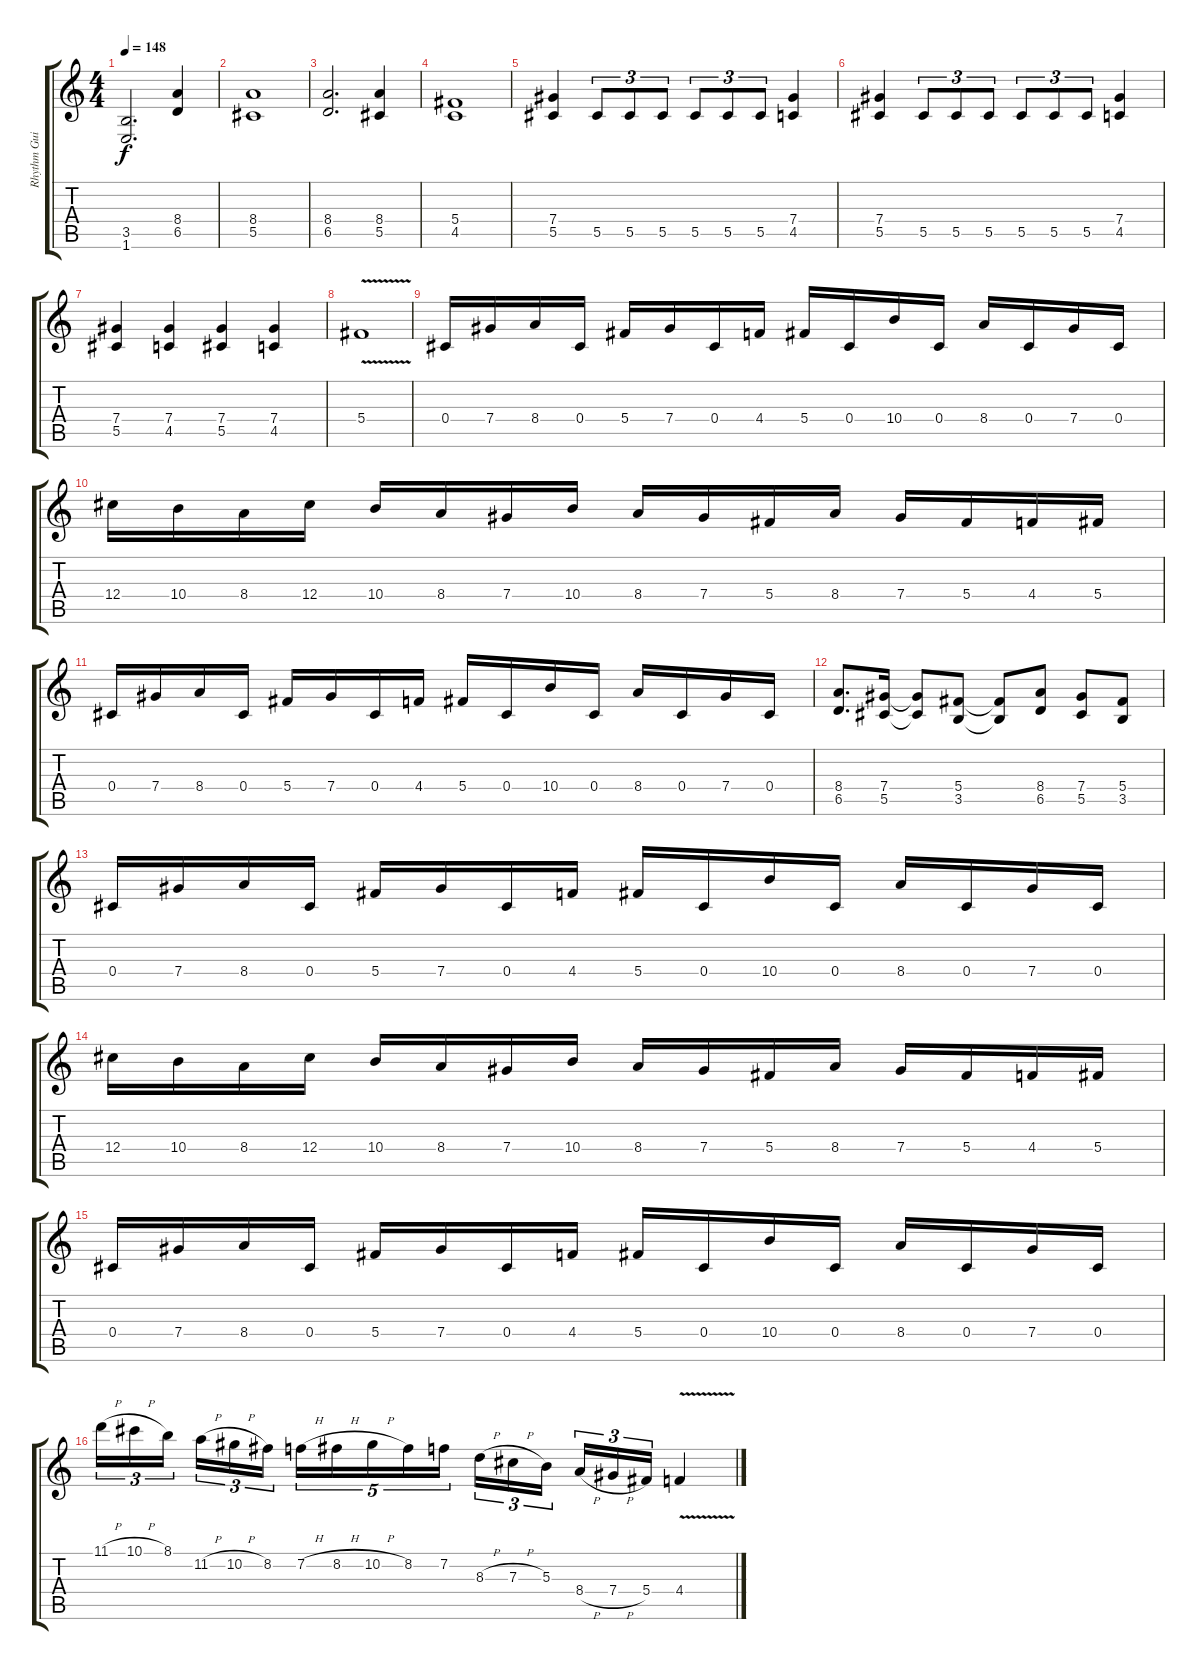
\track ("Rhythm Guitar" "Rhythm Gui") {instrument distortionguitar}
\staff {score tabs}
\tuning (Eb4 Bb3 Gb3 Db3 Ab2 Eb2) {hide}
\ts (4 4)
\tempo 148
\clef g2
\ks c
(3.5 1.6).2{d dy f} (8.4 6.5).4 |
(8.4 5.5).1 |
(8.4 6.5).2{d} (8.4 5.5).4 |
(5.4 4.5).1 |
(7.4 5.5).4 5.5.8{tu (3 2)} 5.5.8{tu (3 2)} 5.5.8{tu (3 2)} 5.5.8{tu (3 2)} 5.5.8{tu (3 2)} 5.5.8{tu (3 2)} (7.4 4.5).4 |
(7.4 5.5).4 5.5.8{tu (3 2)} 5.5.8{tu (3 2)} 5.5.8{tu (3 2)} 5.5.8{tu (3 2)} 5.5.8{tu (3 2)} 5.5.8{tu (3 2)} (7.4 4.5).4 |
(7.4 5.5).4 (7.4 4.5).4 (7.4 5.5).4 (7.4 4.5).4 |
5.4{v}.1 |
0.4.16 7.4.16 8.4.16 0.4.16 5.4.16 7.4.16 0.4.16 4.4.16 5.4.16 0.4.16 10.4.16 0.4.16 8.4.16 0.4.16 7.4.16 0.4.16 |
12.4.16 10.4.16 8.4.16 12.4.16 10.4.16 8.4.16 7.4.16 10.4.16 8.4.16 7.4.16 5.4.16 8.4.16 7.4.16 5.4.16 4.4.16 5.4.16 |
0.4.16 7.4.16 8.4.16 0.4.16 5.4.16 7.4.16 0.4.16 4.4.16 5.4.16 0.4.16 10.4.16 0.4.16 8.4.16 0.4.16 7.4.16 0.4.16 |
(8.4 6.5).8{d} (7.4 5.5).16 (7.4{t} 5.5{t}).8 (5.4 3.5).8 (5.4{t} 3.5{t}).8 (8.4 6.5).8 (7.4 5.5).8 (5.4 3.5).8 |
0.4.16 7.4.16 8.4.16 0.4.16 5.4.16 7.4.16 0.4.16 4.4.16 5.4.16 0.4.16 10.4.16 0.4.16 8.4.16 0.4.16 7.4.16 0.4.16 |
12.4.16 10.4.16 8.4.16 12.4.16 10.4.16 8.4.16 7.4.16 10.4.16 8.4.16 7.4.16 5.4.16 8.4.16 7.4.16 5.4.16 4.4.16 5.4.16 |
0.4.16 7.4.16 8.4.16 0.4.16 5.4.16 7.4.16 0.4.16 4.4.16 5.4.16 0.4.16 10.4.16 0.4.16 8.4.16 0.4.16 7.4.16 0.4.16 |
11.1{h}.16{tu (3 2)} 10.1{h}.16{tu (3 2)} 8.1.16{tu (3 2) beam splitsecondary} 11.2{h}.16{tu (3 2)} 10.2{h}.16{tu (3 2)} 8.2.16{tu (3 2)} 7.2{h}.16{tu (5 4)} 8.2{h}.16{tu (5 4)} 10.2{h}.16{tu (5 4)} 8.2.16{tu (5 4)} 7.2.16{tu (5 4)} 8.3{h}.16{tu (3 2)} 7.3{h}.16{tu (3 2)} 5.3.16{tu (3 2) beam splitsecondary} 8.4{h}.16{tu (3 2)} 7.4{h}.16{tu (3 2)} 5.4.16{tu (3 2)} 4.4{v}.4
